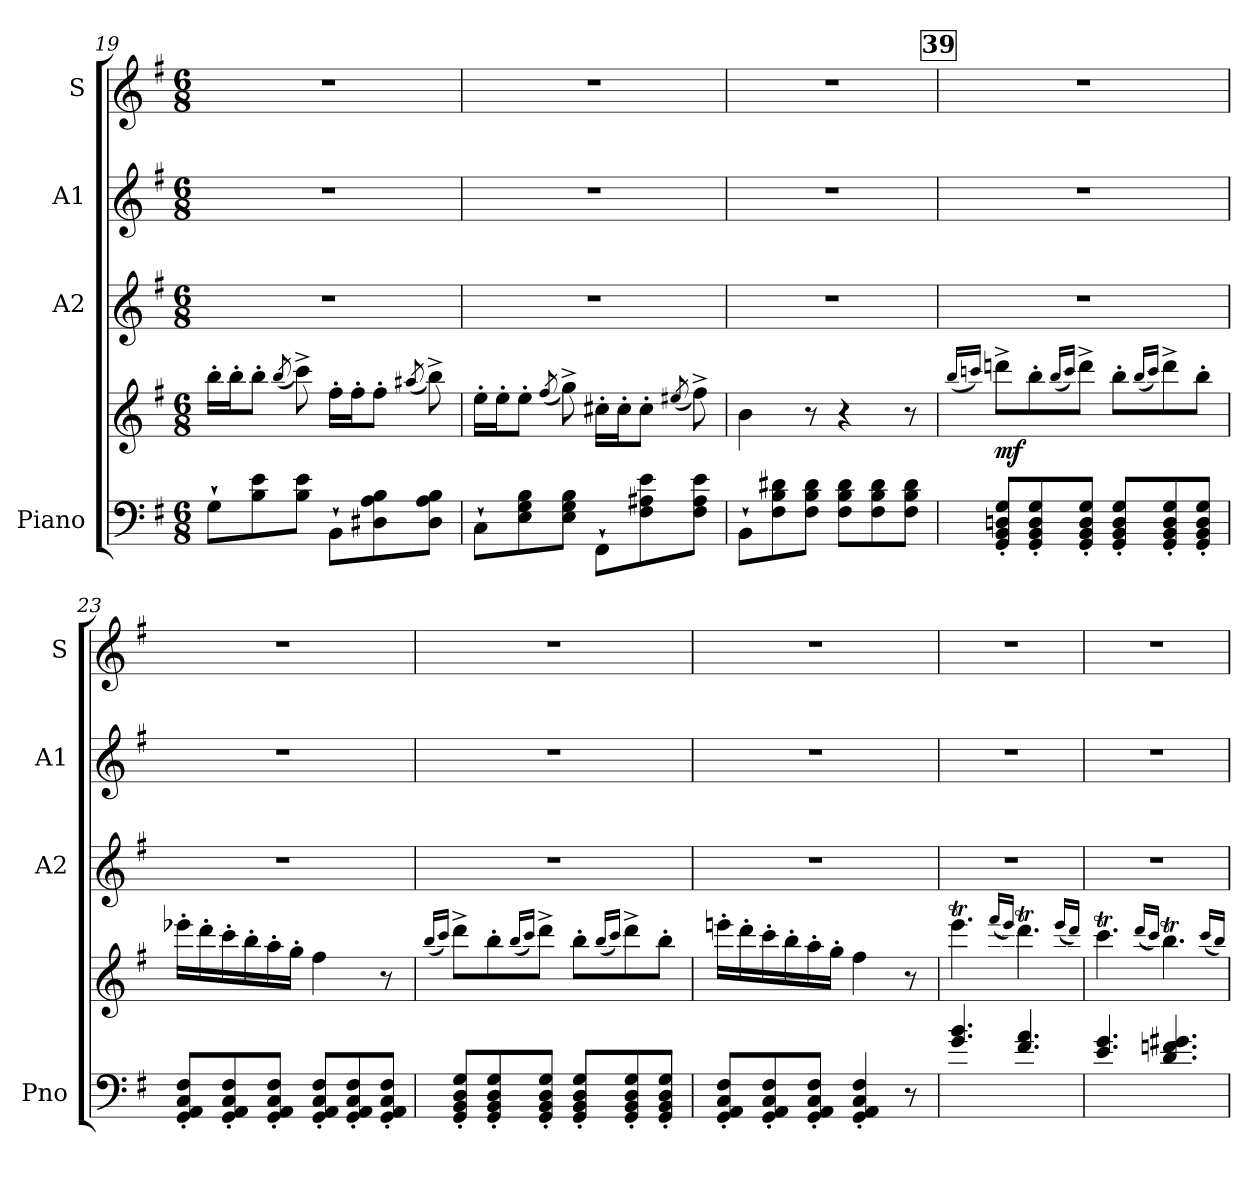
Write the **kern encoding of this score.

**kern	**kern	**dynam	**kern	**kern	**kern
*part4	*part4	*part4	*part3	*part2	*part1
*staff5	*staff4	*staff4/5	*staff3	*staff2	*staff1
*I"Piano	*	*	*I"A2	*I"A1	*I"S
*I'Pno	*	*	*I'A2	*I'A1	*I'S
*clefF4	*clefG2	*	*clefG2	*clefG2	*clefG2
*k[f#]	*k[f#]	*	*k[f#]	*k[f#]	*k[f#]
*M6/8	*M6/8	*	*M6/8	*M6/8	*M6/8
=19	=19	=19	=19	=19	=19
8G`\L	16bb'\LL	.	2.r	2.r	2.r
.	16bb'\J	.	.	.	.
8B\ 8e\	8bb'\J	.	.	.	.
.	(<8qbb/	.	.	.	.
8B\ 8e\J	8ccc^\)	.	.	.	.
8BB`\L	16ff#'\LL	.	.	.	.
.	16ff#'\J	.	.	.	.
8D#X\ 8A\ 8B\	8ff#'\J	.	.	.	.
.	(<8qaa#X/	.	.	.	.
8D#\ 8A\ 8B\J	8bb^\)	.	.	.	.
!!LO:PB:g=z
=20	=20	=20	=20	=20	=20
8C`\L	16ee'\LL	.	2.r	2.r	2.r
.	16ee'\J	.	.	.	.
8E\ 8G\ 8B\	8ee'\J	.	.	.	.
.	(<8qff#/	.	.	.	.
8E\ 8G\ 8B\J	8gg^\)	.	.	.	.
8FF#`\L	16cc#X'\LL	.	.	.	.
.	16cc#'\J	.	.	.	.
8F#\ 8A#X\ 8e\	8cc#'\J	.	.	.	.
.	(<8qee#X/	.	.	.	.
8F#\ 8A#\ 8e\J	8ff#^\)	.	.	.	.
=21	=21	=21	=21	=21	=21
8BB`\L	4b\	.	2.r	2.r	2.r
8F#\ 8B\ 8d#X\	.	.	.	.	.
8F#\ 8B\ 8d#\J	8r	.	.	.	.
8F#\ 8B\ 8d#\L	4r	.	.	.	.
8F#\ 8B\ 8d#\	.	.	.	.	.
8F#\ 8B\ 8d#\J	8r	.	.	.	.
!!LO:REH:place=s1:a:B:fs=14:t=39
=22	=22	=22	=22	=22	=22
.	(<16qbb/LL	.	.	.	.
.	16qcccn/JJ)	.	.	.	.
!	!	!LO:DY:b	!	!	!
8GG/' 8BB/' 8Dn/' 8G/'L	8dddn^\L	mf	2.r	2.r	2.r
8GG/' 8BB/' 8D/' 8G/'	8bb'\	.	.	.	.
.	(<16qbb/LL	.	.	.	.
.	16qccc/JJ)	.	.	.	.
8GG/' 8BB/' 8D/' 8G/'J	8ddd^\J	.	.	.	.
8GG/' 8BB/' 8D/' 8G/'L	8bb'\L	.	.	.	.
.	(<16qbb/LL	.	.	.	.
.	16qccc/JJ)	.	.	.	.
8GG/' 8BB/' 8D/' 8G/'	8ddd^\	.	.	.	.
8GG/' 8BB/' 8D/' 8G/'J	8bb'\J	.	.	.	.
=23	=23	=23	=23	=23	=23
8GG/' 8AA/' 8C/' 8F#/'L	16eee-X'\LL	.	2.r	2.r	2.r
.	16ddd'\	.	.	.	.
8GG/' 8AA/' 8C/' 8F#/'	16ccc'\	.	.	.	.
.	16bb'\	.	.	.	.
8GG/' 8AA/' 8C/' 8F#/'J	16aa'\	.	.	.	.
.	16gg'\JJ	.	.	.	.
8GG/' 8AA/' 8C/' 8F#/'L	4ff#\	.	.	.	.
8GG/' 8AA/' 8C/' 8F#/'	.	.	.	.	.
8GG/' 8AA/' 8C/' 8F#/'J	8r	.	.	.	.
!!LO:LB:g=z
=24	=24	=24	=24	=24	=24
.	(<16qbb/LL	.	.	.	.
.	16qccc/JJ)	.	.	.	.
8GG/' 8BB/' 8D/' 8G/'L	8ddd^\L	.	2.r	2.r	2.r
8GG/' 8BB/' 8D/' 8G/'	8bb'\	.	.	.	.
.	(<16qbb/LL	.	.	.	.
.	16qccc/JJ)	.	.	.	.
8GG/' 8BB/' 8D/' 8G/'J	8ddd^\J	.	.	.	.
8GG/' 8BB/' 8D/' 8G/'L	8bb'\L	.	.	.	.
.	(<16qbb/LL	.	.	.	.
.	16qccc/JJ)	.	.	.	.
8GG/' 8BB/' 8D/' 8G/'	8ddd^\	.	.	.	.
8GG/' 8BB/' 8D/' 8G/'J	8bb'\J	.	.	.	.
=25	=25	=25	=25	=25	=25
8GG/' 8AA/' 8C/' 8F#/'L	16eeen'\LL	.	2.r	2.r	2.r
.	16ddd'\	.	.	.	.
8GG/' 8AA/' 8C/' 8F#/'	16ccc'\	.	.	.	.
.	16bb'\	.	.	.	.
8GG/' 8AA/' 8C/' 8F#/'J	16aa'\	.	.	.	.
.	16gg'\JJ	.	.	.	.
4GG/' 4AA/' 4C/' 4F#/'	4ff#\	.	.	.	.
8r	8r	.	.	.	.
=26	=26	=26	=26	=26	=26
4.g/ 4.b/	4.eeeT\	.	2.r	2.r	2.r
.	(<16qfff#/LL	.	.	.	.
.	16qeee/JJ)	.	.	.	.
4.f#/ 4.a/	4.dddT\	.	.	.	.
.	(<16qeee/LL	.	.	.	.
.	16qddd/JJ)	.	.	.	.
=27	=27	=27	=27	=27	=27
4.e/ 4.g/	4.cccT\	.	2.r	2.r	2.r
.	(<16qddd/LL	.	.	.	.
.	16qccc/JJ)	.	.	.	.
4.d/ 4.fn/ 4.g#X/	4.bbt\	.	.	.	.
.	(<16qccc/LL	.	.	.	.
.	16qbb/JJ)	.	.	.	.
=	=	=	=	=	=
*-	*-	*-	*-	*-	*-
